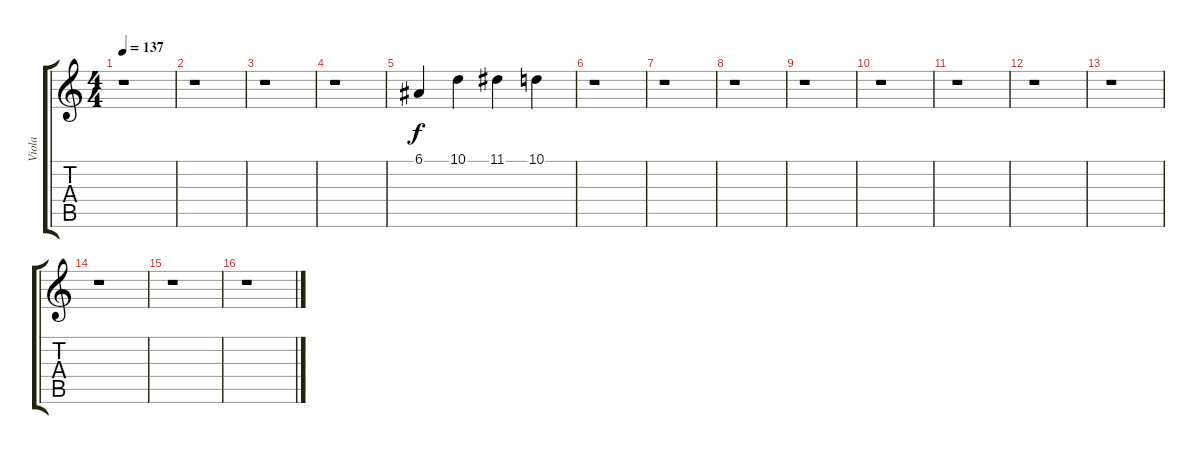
\track ("Viola" "Viola") {instrument viola}
\staff {score tabs}
\tuning (E4 B3 G3 D3 A2 E2) {hide}
\ts (4 4)
\tempo 137
\clef g2
\ks c
r.1{dy f} |
r.1 |
r.1 |
r.1 |
6.1.4{volume 8 instrument birdtweet} 10.1.4{volume 6} 11.1.4 10.1.4 |
r.1{volume 16 instrument viola} |
r.1 |
r.1 |
r.1 |
r.1 |
r.1 |
r.1 |
r.1 |
r.1 |
r.1 |
r.1
